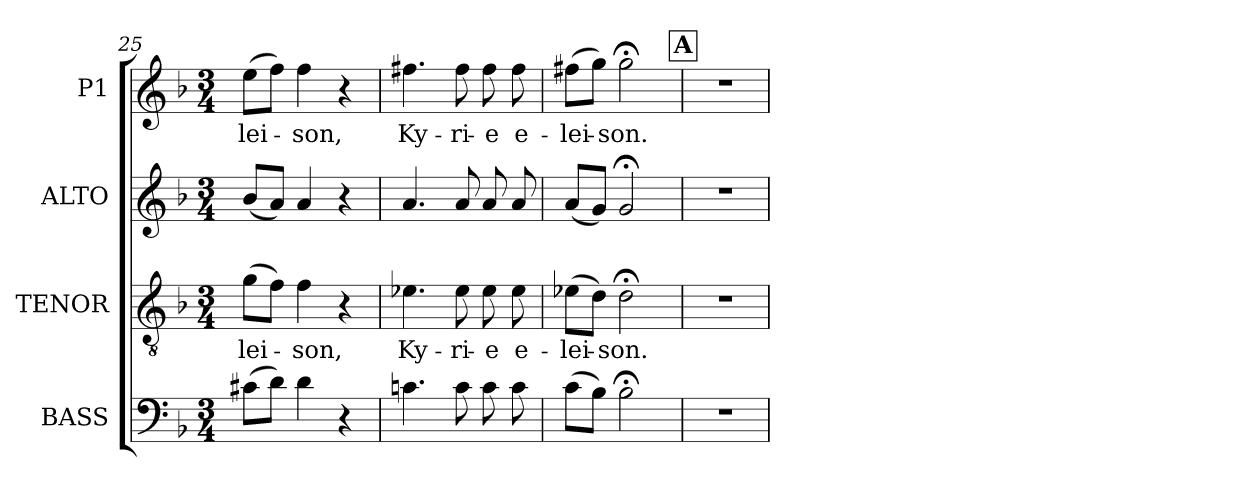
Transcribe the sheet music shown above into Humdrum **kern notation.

**kern	**kern	**text	**kern	**kern	**text
*part4	*part3	*part3	*part2	*part1	*part1
*staff4	*staff3	*staff3	*staff2	*staff1	*staff1
*I"BASS	*I"TENOR	*	*I"ALTO	*I"P1	*
!!LO:LB:g=z
*clefF4	*clefGv2	*	*clefG2	*clefG2	*
*	*ITrd7c12	*	*	*	*
*k[b-]	*k[b-]	*	*k[b-]	*k[b-]	*
*F:	*F:	*	*F:	*F:	*
*M3/4	*M3/4	*	*M3/4	*M3/4	*
=25	=25	=25	=25	=25	=25
!	!	!LO:LY:b:color=#000000	!	!	!
!	!	!	!	!	!LO:LY:b:color=#000000
(8c#Xi\L	(8Gi\L	-lei-	(8b-i/L	(8eei\L	-lei-
8di\J)	8Fi\J)	.	8ai/J)	8ffi\J)	.
!	!	!LO:LY:b:color=#000000	!	!	!
!	!	!	!	!	!LO:LY:b:color=#000000
4di\	4Fi\	-son,	4ai/	4ffi\	-son,
4r	4r	.	4r	4r	.
=26	=26	=26	=26	=26	=26
!	!	!LO:LY:b:color=#000000	!	!	!
!	!	!	!	!	!LO:LY:b:color=#000000
4.cni\	4.E-Xi\	Ky-	4.ai/	4.ff#Xi\	Ky-
!	!	!LO:LY:b:color=#000000	!	!	!
!	!	!	!	!	!LO:LY:b:color=#000000
8ci\	8E-i\	-ri-	8ai/	8ff#i\	-ri-
!	!	!LO:LY:b:color=#000000	!	!	!
!	!	!	!	!	!LO:LY:b:color=#000000
8ci\	8E-i\	-e	8ai/	8ff#i\	-e
!	!	!LO:LY:b:color=#000000	!	!	!
!	!	!	!	!	!LO:LY:b:color=#000000
8ci\	8E-i\	e-	8ai/	8ff#i\	e-
=27	=27	=27	=27	=27	=27
!	!	!LO:LY:b:color=#000000	!	!	!
!	!	!	!	!	!LO:LY:b:color=#000000
(8ci\L	(8E-Xi\L	-lei-	(8ai/L	(8ff#Xi\L	-lei-
8B-i\J)	8Di\J)	.	8gi/J)	8ggi\J)	.
!	!	!LO:LY:b:color=#000000	!	!	!
!	!	!	!	!	!LO:LY:b:color=#000000
2B-;i\	2D;i\	-son.	2g;i/	2gg;i\	-son.
!!LO:REH:place=s1:B:color=#000000:enc=box:fs=17.1407:t=A
=28	=28	=28	=28	=28	=28
2.r	2.r	.	2.r	2.r	.
=	=	=	=	=	=
*-	*-	*-	*-	*-	*-
